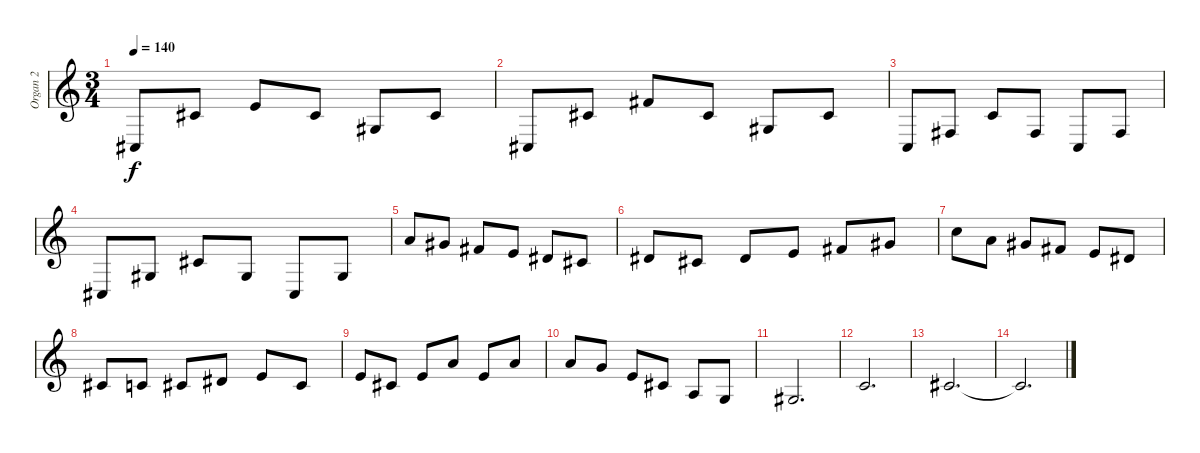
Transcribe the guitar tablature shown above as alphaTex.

\track ("Organ 2" "Organ 2") {instrument churchorgan}
\staff {score}
\tuning (E4 B3 G3 D3 A2 E2) {hide}
\ts (3 4)
\tempo 140
\clef g2
\ks c
4.5.8{dy f} 6.3.8 9.3.8 6.3.8 6.4.8 6.3.8 |
4.5.8 6.3.8 11.3.8 6.3.8 6.4.8 6.3.8 |
3.5.8 4.4.8 1.2.8 4.4.8 3.5.8 4.4.8 |
4.5.8 6.4.8 2.2.8 6.4.8 4.5.8 6.4.8 |
10.2.8 9.2.8 7.2.8 9.3.8 8.3.8 6.3.8 |
8.3.8 6.3.8 8.3.8 5.2.8 7.2.8 9.2.8 |
8.1.8 5.1.8 4.1.8 7.2.8 5.2.8 4.2.8 |
6.3.8 5.3.8 6.3.8 4.2.8 5.2.8 6.3.8 |
5.2.8 6.3.8 5.2.8 10.2.8 5.2.8 10.2.8 |
10.2.8 8.2.8 9.3.8 6.3.8 7.4.8 5.4.8 |
6.4.2{d} |
5.3.2{d} |
6.3.2{d volume 0 instrument churchorgan} |
6.3{t}.2{d}
